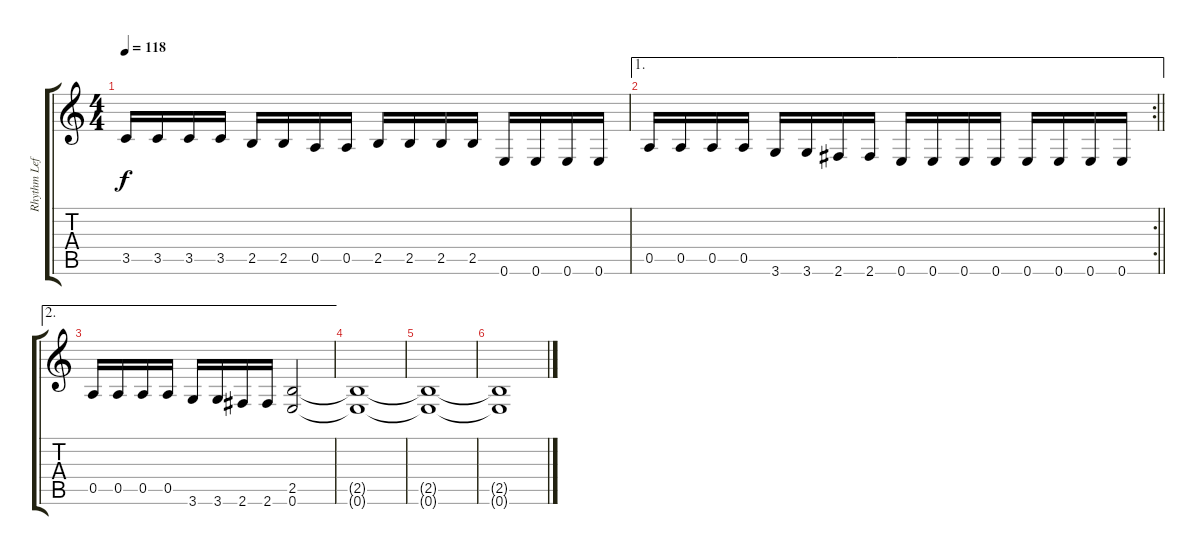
\track ("Rhythm Left" "Rhythm Lef") {instrument distortionguitar}
\staff {score tabs}
\tuning (E4 B3 G3 D3 A2 E2) {hide}
\ts (4 4)
\tempo 118
\clef g2
\ks c
3.5.16{dy f} 3.5.16 3.5.16 3.5.16 2.5.16 2.5.16 0.5.16 0.5.16 2.5.16 2.5.16 2.5.16 2.5.16 0.6.16 0.6.16 0.6.16 0.6.16 |
\ae 1
\rc 2
\barLineRight lightlight
0.5.16 0.5.16 0.5.16 0.5.16 3.6.16 3.6.16 2.6.16 2.6.16 0.6.16 0.6.16 0.6.16 0.6.16 0.6.16 0.6.16 0.6.16 0.6.16 |
\ae 2
0.5.16 0.5.16 0.5.16 0.5.16 3.6.16 3.6.16 2.6.16 2.6.16 (2.5 0.6).2 |
(2.5{t} 0.6{t}).1{volume 2} |
(2.5{t} 0.6{t}).1 |
(2.5{t} 0.6{t}).1
